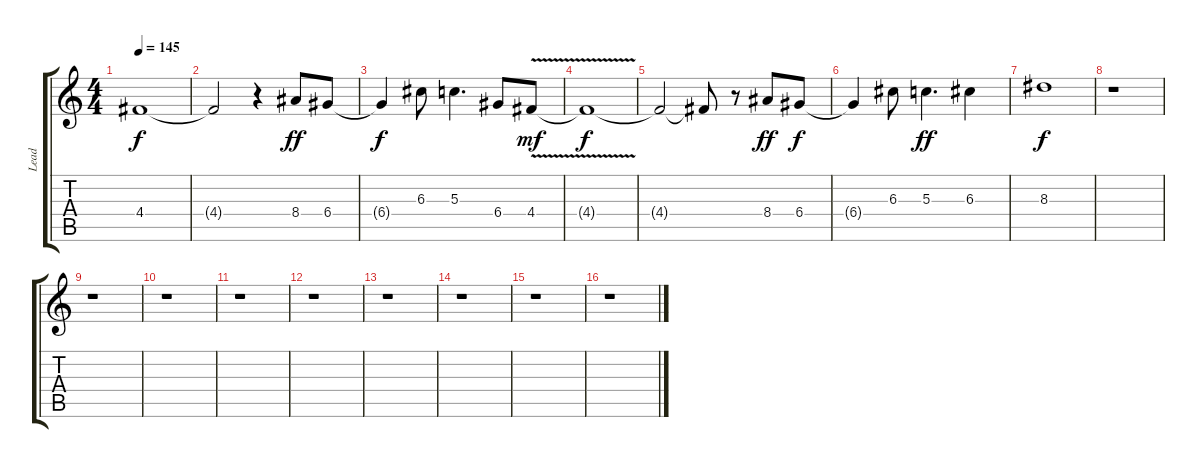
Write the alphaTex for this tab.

\track ("Lead" "Lead") {instrument distortionguitar}
\staff {score tabs}
\tuning (E4 B3 G3 D3 A2 E2) {hide}
\ts (4 4)
\tempo 145
\clef g2
\ks c
4.4{t}.1{dy f} |
4.4{t}.2 r.4 8.4.8{dy ff} 6.4.8 |
6.4{t}.4{dy f} 6.3.8 5.3.4{d} 6.4.8 4.4{v}.8{dy mf} |
4.4{t}.1{dy f} |
4.4{t}.2 4.4{t}.8 r.8 8.4.8{dy ff} 6.4.8{dy f} |
6.4{t}.4 6.3.8 5.3.4{d dy ff} 6.3.4 |
8.3.1{dy f} |
r.1 |
r.1 |
r.1 |
r.1 |
r.1 |
r.1 |
r.1 |
r.1 |
r.1
